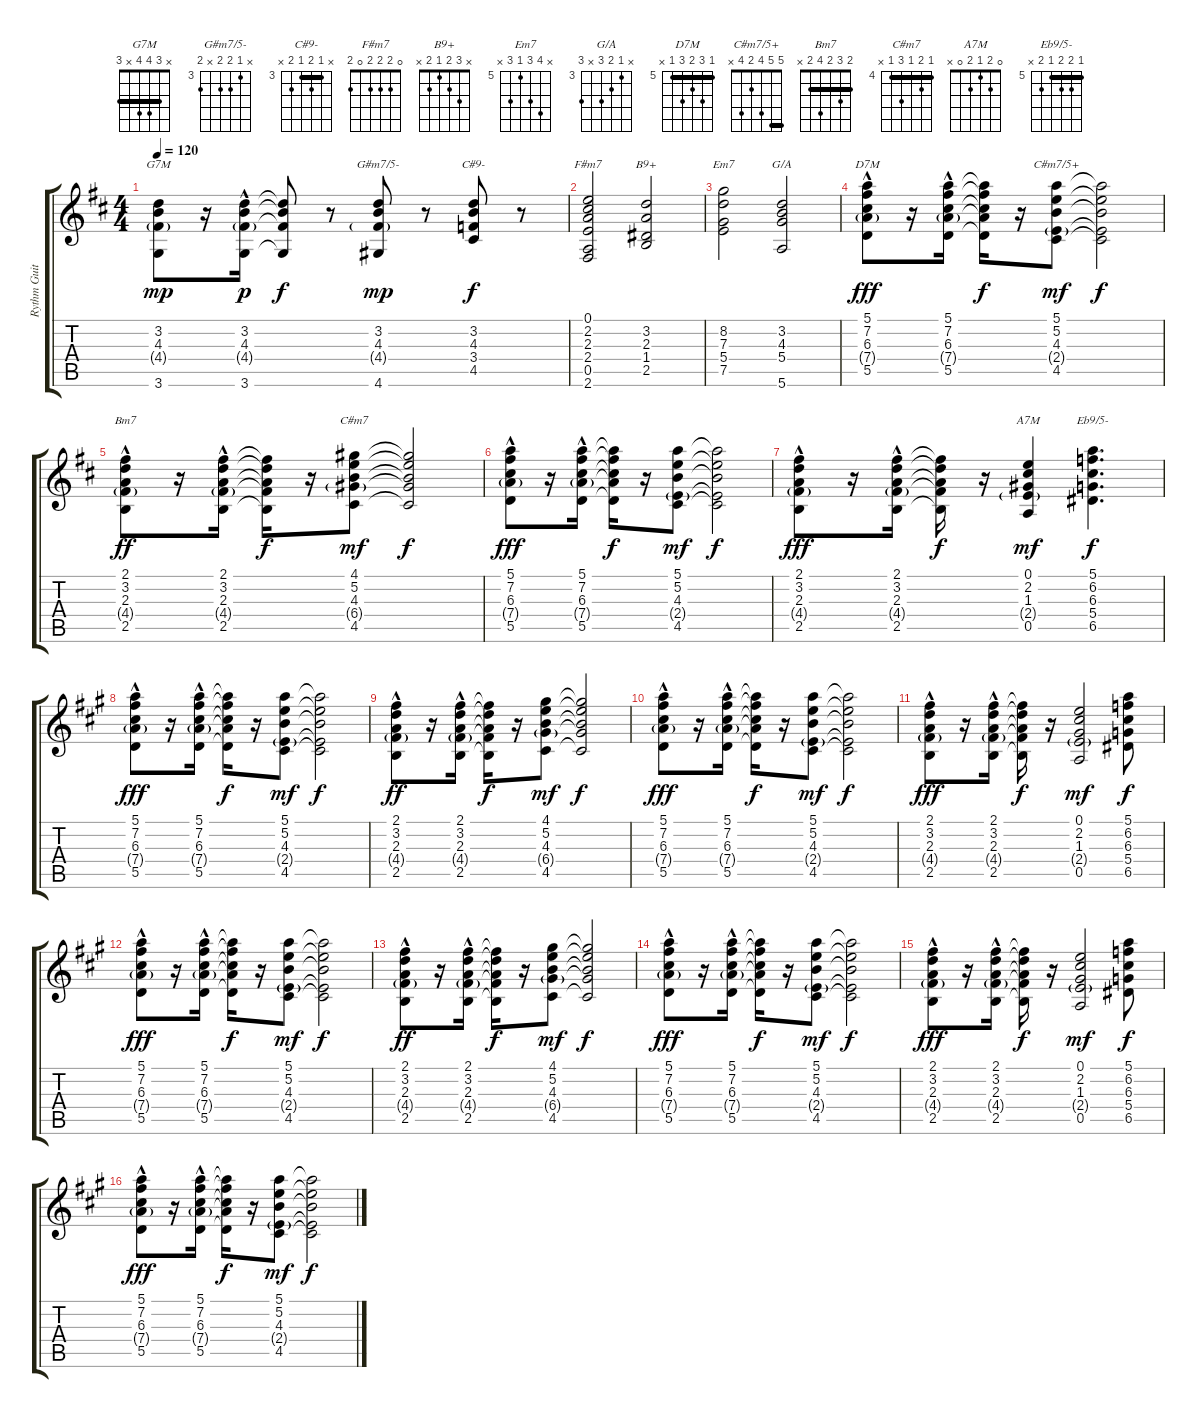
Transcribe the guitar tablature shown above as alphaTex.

\track ("Rythm Guitar" "Rythm Guit") {instrument electricguitarjazz}
\staff {score tabs}
\tuning (E4 B3 G3 D3 A2 E2) {hide}
\chord ("G7M" x 3 4 4 x 3) {barre 3}
\chord ("G#m7/5-" x 3 4 4 x 4) {firstfret 3}
\chord ("C#9-" x 3 4 3 4 x) {firstfret 3 barre 3}
\chord ("F#m7" 0 2 2 2 0 2)
\chord ("B9+" x 3 2 1 2 x)
\chord ("Em7" x 8 7 5 7 x) {firstfret 5}
\chord ("G/A" x 3 4 5 x 5) {firstfret 3}
\chord ("D7M" 5 7 6 7 5 x) {firstfret 5 barre 5}
\chord ("C#m7/5+" 5 5 4 2 4 x) {barre 5}
\chord ("Bm7" 2 3 2 4 2 x) {barre 2}
\chord ("C#m7" 4 5 4 6 4 x) {firstfret 4 barre 4}
\chord ("A7M" 0 2 1 2 0 x)
\chord ("Eb9/5-" 5 6 6 5 6 x) {firstfret 5 barre 5}
\ts (4 4)
\tempo 120
\clef g2
\ks d
(3.2 4.3 4.4{g} 3.6).8{ch "G7M" dy mp beam Down} r.16 (3.2{hac} 4.3{hac} 4.4{g} 3.6).16{dy p beam Down} (3.2{t} 4.3{t} 4.4{t} 3.6{t}).8{dy f} r.8{beam merge} (3.2 4.3 4.4{g} 4.6).8{ch "G#m7/5-" dy mp} r.8 (3.2 4.3 3.4 4.5).8{ch "C#9-" dy f} r.8 |
(0.1 2.2 2.3 2.4 0.5 2.6).2{ch "F#m7"} (3.2 2.3 1.4 2.5).2{ch "B9+"} |
(8.2 7.3 5.4 7.5).2{ch "Em7"} (3.2 4.3 5.4 5.6).2{ch "G/A"} |
(5.1{hac} 7.2 6.3 7.4{g} 5.5{hac}).8{ch "D7M" dy fff} r.16 (5.1{hac} 7.2{hac} 6.3{hac} 7.4{g} 5.5{hac}).16{beam split} (5.1{t} 7.2{t} 6.3{t} 7.4{t} 5.5{t}).16{dy f beam Down} r.16{beam merge} (5.1 5.2 4.3 2.4{g} 4.5).8{ch "C#m7/5+" dy mf} (5.1{t} 5.2{t} 4.3{t} 2.4{t} 4.5{t}).2{dy f beam Down} |
(2.1{hac} 3.2{hac} 2.3{hac} 4.4{g} 2.5{hac}).8{ch "Bm7" dy ff beam Down} r.16 (2.1{hac} 3.2{hac} 2.3{hac} 4.4{g} 2.5{hac}).16{beam Down beam split} (2.1{t} 3.2{t} 2.3{t} 4.4{t} 2.5{t}).16{dy f beam Down} r.16{beam merge} (4.1 5.2 4.3 6.4{g} 4.5).8{ch "C#m7" dy mf beam Down} (4.1{t} 5.2{t} 4.3{t} 6.4{t} 4.5{t}).2{dy f} |
(5.1{hac} 7.2{hac} 6.3 7.4{g} 5.5{hac}).8{dy fff} r.16 (5.1{hac} 7.2{hac} 6.3{hac} 7.4{g} 5.5{hac}).16{beam split} (5.1{t} 7.2{t} 6.3{t} 7.4{t} 5.5{t}).16{dy f beam Down} r.16{beam merge} (5.1 5.2 4.3 2.4{g} 4.5).8{dy mf} (5.1{t} 5.2{t} 4.3{t} 2.4{t} 4.5{t}).2{dy f beam Down} |
(2.1{hac} 3.2{hac} 2.3{hac} 4.4{g} 2.5{hac}).8{dy fff beam Down} r.16 (2.1{hac} 3.2{hac} 2.3{hac} 4.4{g} 2.5{hac}).16{beam Down beam split} (2.1{t} 3.2{t} 2.3{t} 4.4{t} 2.5{t}).16{dy f beam Down} r.16{beam merge} (0.1 2.2 1.3 2.4{g} 0.5).4{ch "A7M" dy mf} (5.1 6.2 6.3 5.4 6.5).4{d ch "Eb9/5-" dy f} |
\ks a
(5.1{hac} 7.2 6.3 7.4{g} 5.5{hac}).8{dy fff} r.16 (5.1{hac} 7.2{hac} 6.3{hac} 7.4{g} 5.5{hac}).16{beam split} (5.1{t} 7.2{t} 6.3{t} 7.4{t} 5.5{t}).16{dy f beam Down} r.16{beam merge} (5.1 5.2 4.3 2.4{g} 4.5).8{dy mf} (5.1{t} 5.2{t} 4.3{t} 2.4{t} 4.5{t}).2{dy f beam Down} |
(2.1{hac} 3.2{hac} 2.3{hac} 4.4{g} 2.5{hac}).8{dy ff beam Down} r.16 (2.1{hac} 3.2{hac} 2.3{hac} 4.4{g} 2.5{hac}).16{beam Down beam split} (2.1{t} 3.2{t} 2.3{t} 4.4{t} 2.5{t}).16{dy f beam Down} r.16{beam merge} (4.1 5.2 4.3 6.4{g} 4.5).8{dy mf beam Down} (4.1{t} 5.2{t} 4.3{t} 6.4{t} 4.5{t}).2{dy f} |
(5.1{hac} 7.2{hac} 6.3 7.4{g} 5.5{hac}).8{dy fff} r.16 (5.1{hac} 7.2{hac} 6.3{hac} 7.4{g} 5.5{hac}).16{beam split} (5.1{t} 7.2{t} 6.3{t} 7.4{t} 5.5{t}).16{dy f beam Down} r.16{beam merge} (5.1 5.2 4.3 2.4{g} 4.5).8{dy mf} (5.1{t} 5.2{t} 4.3{t} 2.4{t} 4.5{t}).2{dy f beam Down} |
(2.1{hac} 3.2{hac} 2.3{hac} 4.4{g} 2.5{hac}).8{dy fff beam Down} r.16 (2.1{hac} 3.2{hac} 2.3{hac} 4.4{g} 2.5{hac}).16{beam Down beam split} (2.1{t} 3.2{t} 2.3{t} 4.4{t} 2.5{t}).16{dy f beam Down} r.16{beam merge} (0.1 2.2 1.3 2.4{g} 0.5).2{dy mf} (5.1 6.2 6.3 5.4 6.5).8{dy f} |
(5.1{hac} 7.2 6.3 7.4{g} 5.5{hac}).8{dy fff} r.16 (5.1{hac} 7.2{hac} 6.3{hac} 7.4{g} 5.5{hac}).16{beam split} (5.1{t} 7.2{t} 6.3{t} 7.4{t} 5.5{t}).16{dy f beam Down} r.16{beam merge} (5.1 5.2 4.3 2.4{g} 4.5).8{dy mf} (5.1{t} 5.2{t} 4.3{t} 2.4{t} 4.5{t}).2{dy f beam Down} |
(2.1{hac} 3.2{hac} 2.3{hac} 4.4{g} 2.5{hac}).8{dy ff beam Down} r.16 (2.1{hac} 3.2{hac} 2.3{hac} 4.4{g} 2.5{hac}).16{beam Down beam split} (2.1{t} 3.2{t} 2.3{t} 4.4{t} 2.5{t}).16{dy f beam Down} r.16{beam merge} (4.1 5.2 4.3 6.4{g} 4.5).8{dy mf beam Down} (4.1{t} 5.2{t} 4.3{t} 6.4{t} 4.5{t}).2{dy f} |
(5.1{hac} 7.2{hac} 6.3 7.4{g} 5.5{hac}).8{dy fff} r.16 (5.1{hac} 7.2{hac} 6.3{hac} 7.4{g} 5.5{hac}).16{beam split} (5.1{t} 7.2{t} 6.3{t} 7.4{t} 5.5{t}).16{dy f beam Down} r.16{beam merge} (5.1 5.2 4.3 2.4{g} 4.5).8{dy mf} (5.1{t} 5.2{t} 4.3{t} 2.4{t} 4.5{t}).2{dy f beam Down} |
(2.1{hac} 3.2{hac} 2.3{hac} 4.4{g} 2.5{hac}).8{dy fff beam Down} r.16 (2.1{hac} 3.2{hac} 2.3{hac} 4.4{g} 2.5{hac}).16{beam Down beam split} (2.1{t} 3.2{t} 2.3{t} 4.4{t} 2.5{t}).16{dy f beam Down} r.16{beam merge} (0.1 2.2 1.3 2.4{g} 0.5).2{dy mf} (5.1 6.2 6.3 5.4 6.5).8{dy f} |
(5.1{hac} 7.2 6.3 7.4{g} 5.5{hac}).8{dy fff} r.16 (5.1{hac} 7.2{hac} 6.3{hac} 7.4{g} 5.5{hac}).16{beam split} (5.1{t} 7.2{t} 6.3{t} 7.4{t} 5.5{t}).16{dy f beam Down} r.16{beam merge} (5.1 5.2 4.3 2.4{g} 4.5).8{dy mf} (5.1{t} 5.2{t} 4.3{t} 2.4{t} 4.5{t}).2{dy f beam Down}
